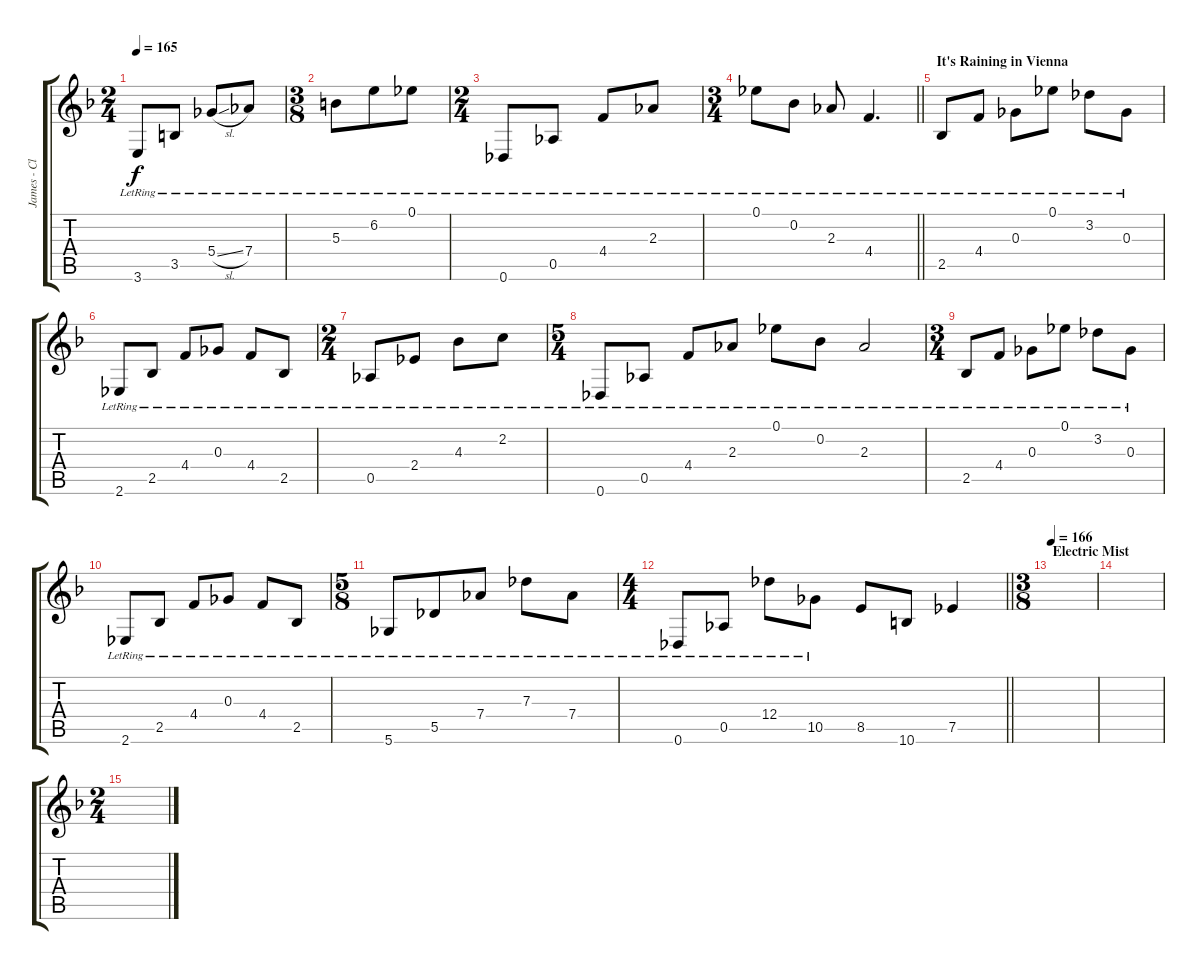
\track ("James - Clean Guitar" "James - Cl") {instrument electricguitarjazz}
\staff {score tabs}
\tuning (Eb4 Bb3 Gb3 Db3 Ab2 Db2) {hide}
\ts (2 4)
\tempo 165
\clef g2
\ks dminor
3.6{lr}.8{dy f} 3.5{lr}.8 5.4{sl lr}.8 7.4{lr}.8 |
\ts (3 8)
5.3{lr}.8 6.2{lr}.8 0.1{lr}.8 |
\ts (2 4)
0.6{lr}.8 0.5{lr}.8 4.4{lr}.8 2.3{lr}.8 |
\ts (3 4)
\barLineRight lightlight
0.1{lr}.8 0.2{lr}.8 2.3{lr}.8 4.4{lr}.4{d} |
\section ("" "It's Raining in Vienna")
2.5{lr}.8 4.4{lr}.8 0.3{lr}.8 0.1{lr}.8 3.2{lr}.8 0.3{lr}.8 |
2.6{lr}.8 2.5{lr}.8 4.4{lr}.8 0.3{lr}.8 4.4{lr}.8 2.5{lr}.8 |
\ts (2 4)
0.5{lr}.8 2.4{lr}.8 4.3{lr}.8 2.2{lr}.8 |
\ts (5 4)
0.6{lr}.8 0.5{lr}.8 4.4{lr}.8 2.3{lr}.8 0.1{lr}.8 0.2{lr}.8 2.3{lr}.2 |
\ts (3 4)
2.5{lr}.8 4.4{lr}.8 0.3{lr}.8 0.1{lr}.8 3.2{lr}.8 0.3{lr}.8 |
2.6{lr}.8 2.5{lr}.8 4.4{lr}.8 0.3{lr}.8 4.4{lr}.8 2.5{lr}.8 |
\ts (5 8)
5.6{lr}.8 5.5{lr}.8 7.4{lr}.8 7.3{lr}.8 7.4{lr}.8 |
\ts (4 4)
\barLineRight lightlight
0.6{lr}.8 0.5{lr}.8 12.4{lr}.8 10.5{lr}.8 8.5.8 10.6.8 7.5.4 |
\ts (3 8)
\section ("" "Electric Mist")
\tempo 166
|
|
\ts (2 4)
